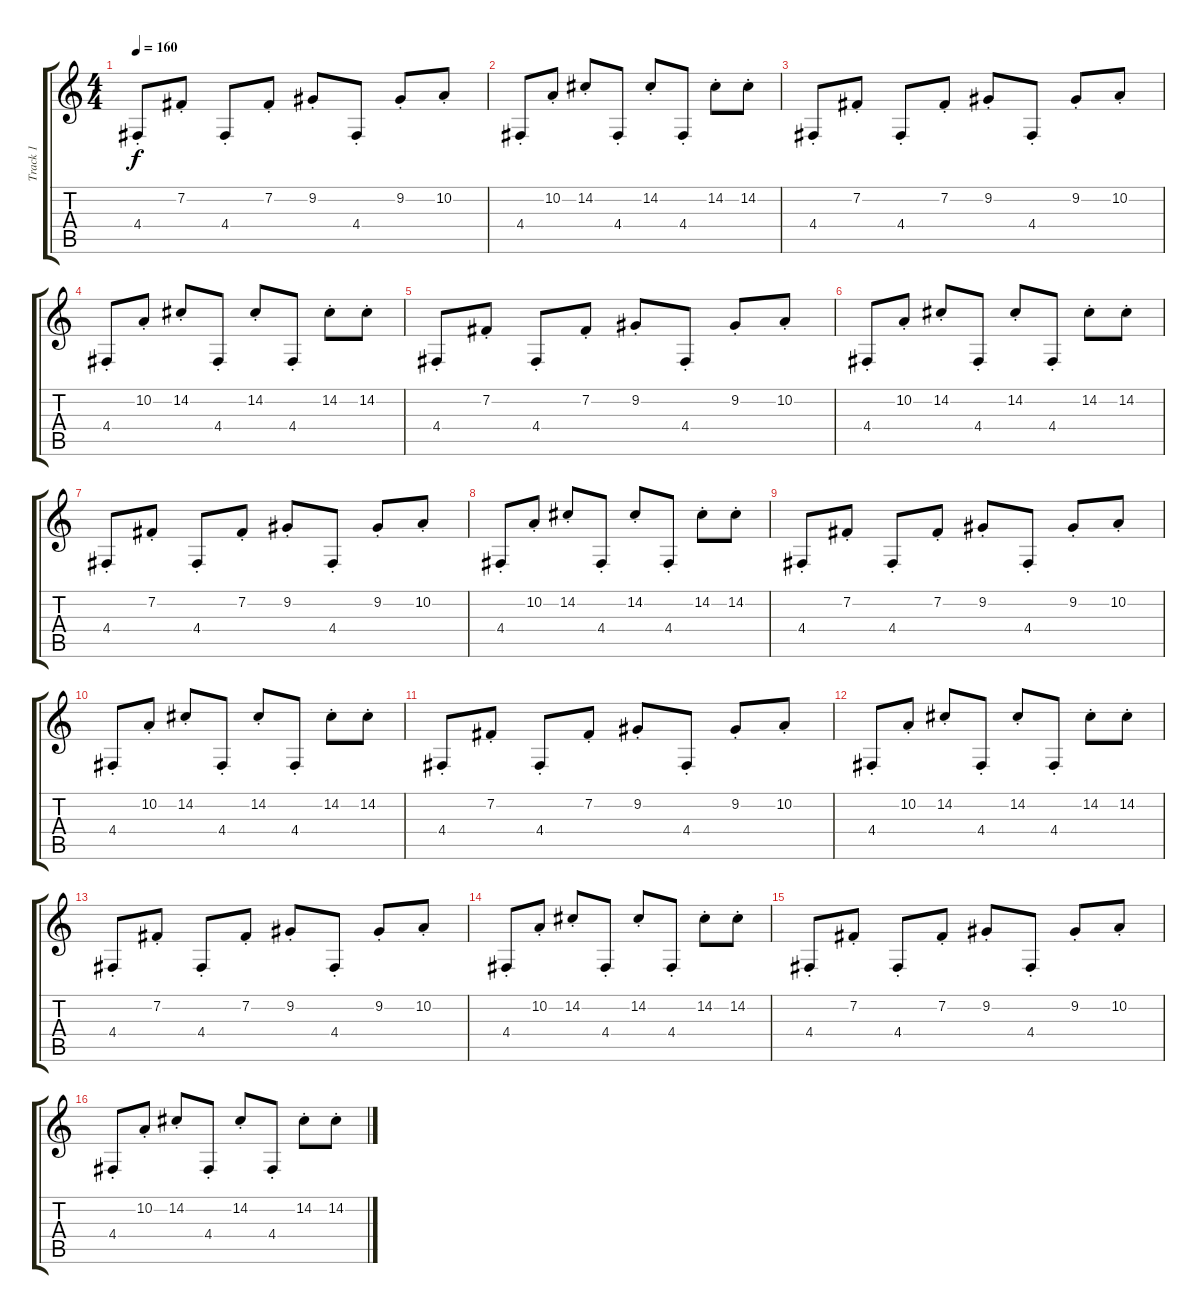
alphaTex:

\track ("Track 1" "Track 1") {instrument lead2sawtooth}
\staff {score tabs}
\tuning (E4 B3 G3 D3 A2 D2) {hide}
\ts (4 4)
\tempo 160
\clef g2
\ks c
4.4{st}.8{dy f} 7.2{st}.8 4.4{st}.8 7.2{st}.8 9.2{st}.8 4.4{st}.8 9.2{st}.8 10.2{st}.8 |
4.4{st}.8 10.2{st}.8 14.2{st}.8 4.4{st}.8 14.2{st}.8 4.4{st}.8 14.2{st}.8 14.2{st}.8 |
4.4{st}.8 7.2{st}.8 4.4{st}.8 7.2{st}.8 9.2{st}.8 4.4{st}.8 9.2{st}.8 10.2{st}.8 |
4.4{st}.8 10.2{st}.8 14.2{st}.8 4.4{st}.8 14.2{st}.8 4.4{st}.8 14.2{st}.8 14.2{st}.8 |
4.4{st}.8 7.2{st}.8 4.4{st}.8 7.2{st}.8 9.2{st}.8 4.4{st}.8 9.2{st}.8 10.2{st}.8 |
4.4{st}.8 10.2{st}.8 14.2{st}.8 4.4{st}.8 14.2{st}.8 4.4{st}.8 14.2{st}.8 14.2{st}.8 |
4.4{st}.8 7.2{st}.8 4.4{st}.8 7.2{st}.8 9.2{st}.8 4.4{st}.8 9.2{st}.8 10.2{st}.8 |
4.4{st}.8 10.2{st}.8 14.2{st}.8 4.4{st}.8 14.2{st}.8 4.4{st}.8 14.2{st}.8 14.2{st}.8 |
4.4{st}.8 7.2{st}.8 4.4{st}.8 7.2{st}.8 9.2{st}.8 4.4{st}.8 9.2{st}.8 10.2{st}.8 |
4.4{st}.8 10.2{st}.8 14.2{st}.8 4.4{st}.8 14.2{st}.8 4.4{st}.8 14.2{st}.8 14.2{st}.8 |
4.4{st}.8 7.2{st}.8 4.4{st}.8 7.2{st}.8 9.2{st}.8 4.4{st}.8 9.2{st}.8 10.2{st}.8 |
4.4{st}.8 10.2{st}.8 14.2{st}.8 4.4{st}.8 14.2{st}.8 4.4{st}.8 14.2{st}.8 14.2{st}.8 |
4.4{st}.8 7.2{st}.8 4.4{st}.8 7.2{st}.8 9.2{st}.8 4.4{st}.8 9.2{st}.8 10.2{st}.8 |
4.4{st}.8 10.2{st}.8 14.2{st}.8 4.4{st}.8 14.2{st}.8 4.4{st}.8 14.2{st}.8 14.2{st}.8 |
4.4{st}.8 7.2{st}.8 4.4{st}.8 7.2{st}.8 9.2{st}.8 4.4{st}.8 9.2{st}.8 10.2{st}.8 |
4.4{st}.8 10.2{st}.8 14.2{st}.8 4.4{st}.8 14.2{st}.8 4.4{st}.8 14.2{st}.8 14.2{st}.8
